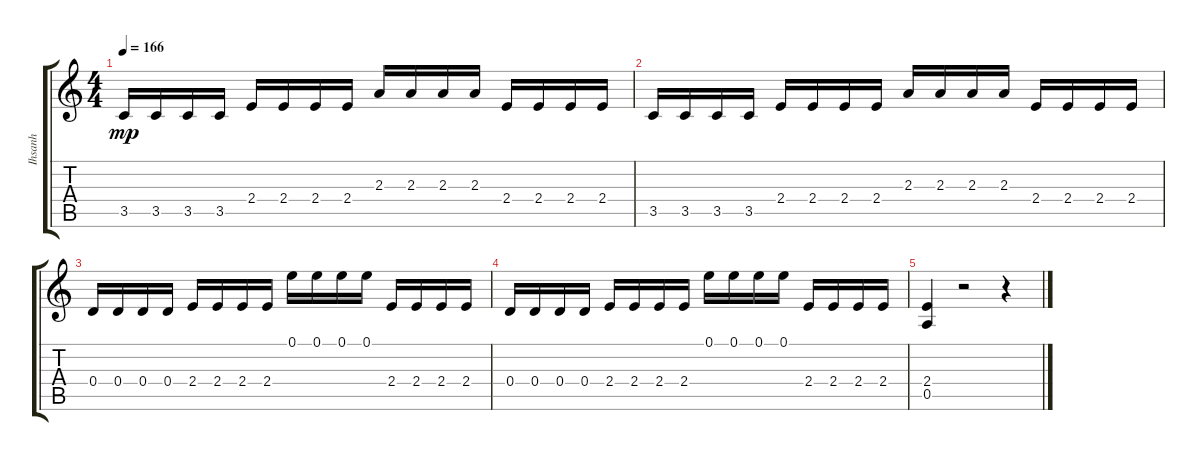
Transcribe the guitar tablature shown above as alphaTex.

\track ("Ihsanh" "Ihsanh") {instrument distortionguitar}
\staff {score tabs}
\tuning (E4 B3 G3 D3 A2 E2) {hide}
\ts (4 4)
\tempo 166
\clef g2
\ks c
3.5.16{dy mp} 3.5.16 3.5.16 3.5.16 2.4.16 2.4.16 2.4.16 2.4.16 2.3.16 2.3.16 2.3.16 2.3.16 2.4.16 2.4.16 2.4.16 2.4.16 |
3.5.16 3.5.16 3.5.16 3.5.16 2.4.16 2.4.16 2.4.16 2.4.16 2.3.16 2.3.16 2.3.16 2.3.16 2.4.16 2.4.16 2.4.16 2.4.16 |
0.4.16 0.4.16 0.4.16 0.4.16 2.4.16 2.4.16 2.4.16 2.4.16 0.1.16 0.1.16 0.1.16 0.1.16 2.4.16 2.4.16 2.4.16 2.4.16 |
0.4.16 0.4.16 0.4.16 0.4.16 2.4.16 2.4.16 2.4.16 2.4.16 0.1.16 0.1.16 0.1.16 0.1.16 2.4.16 2.4.16 2.4.16 2.4.16 |
(2.4 0.5).4 r.2 r.4
